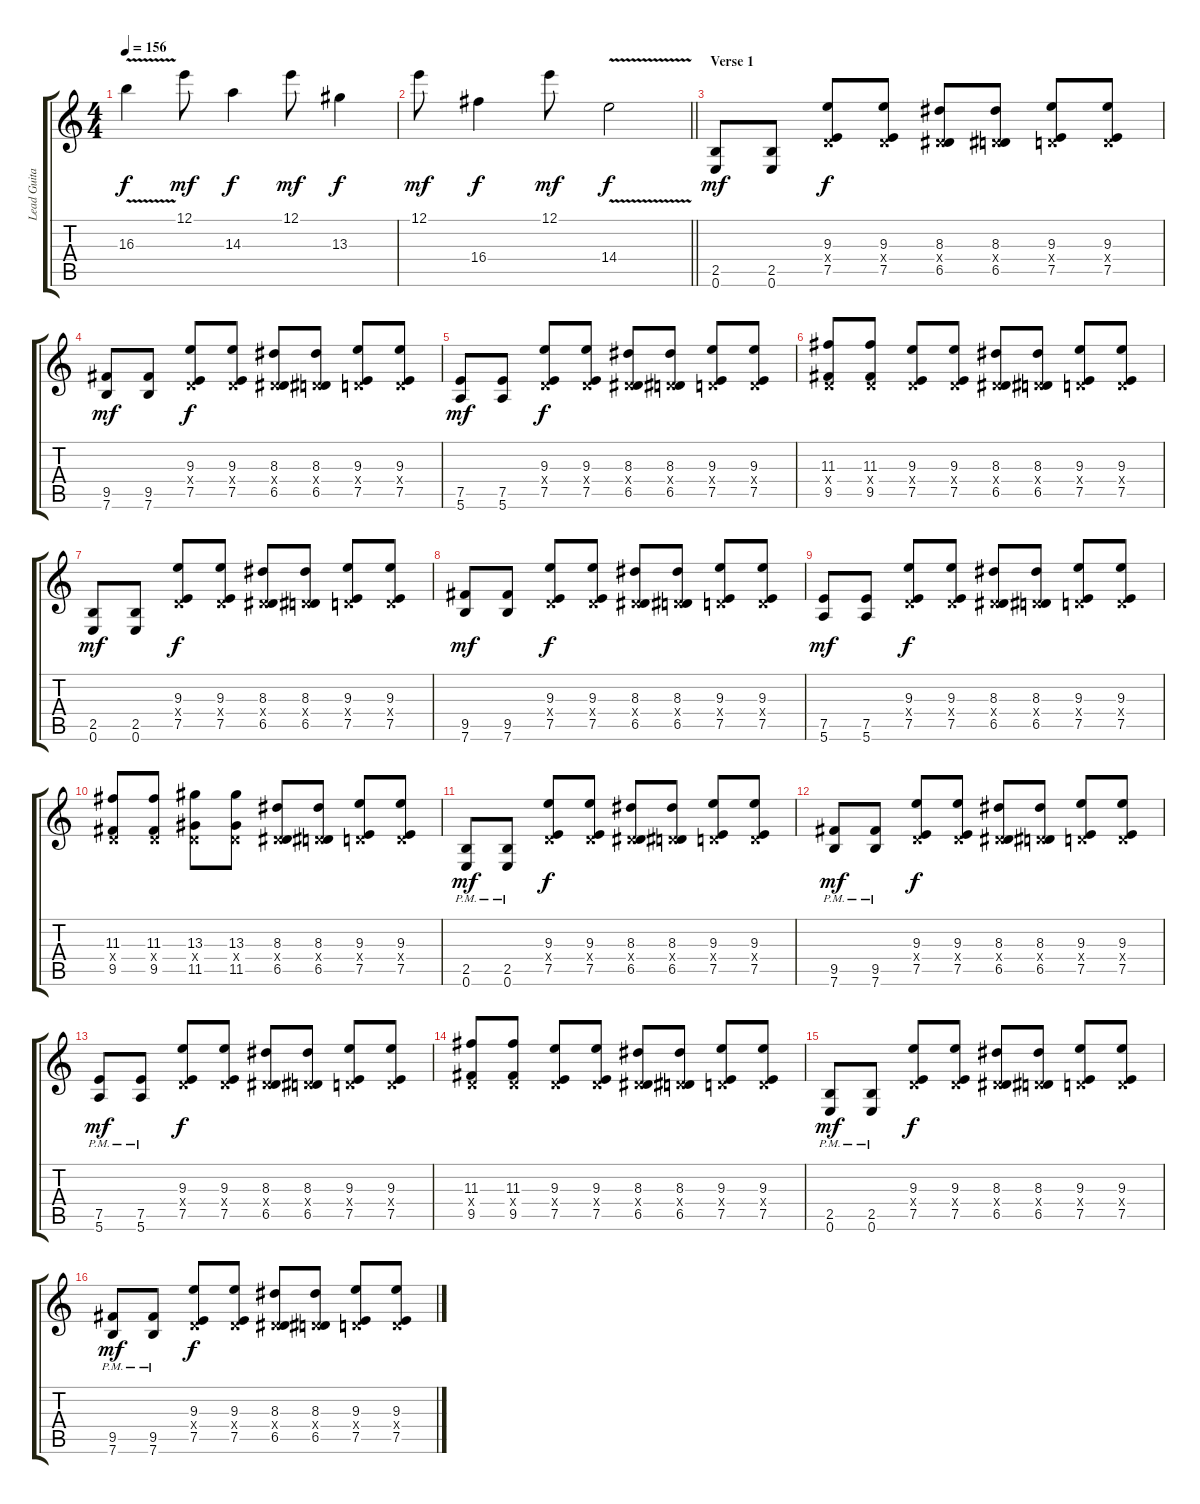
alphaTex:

\track ("Lead Guitar 1" "Lead Guita") {instrument distortionguitar}
\staff {score tabs}
\tuning (E4 B3 G3 D3 A2 E2) {hide}
\ts (4 4)
\tempo 156
\clef g2
\ks c
16.3{v}.4{dy f} 12.1.8{dy mf} 14.3.4{dy f} 12.1.8{dy mf} 13.3.4{dy f} |
\barLineRight lightlight
12.1.8{dy mf} 16.4.4{dy f} 12.1.8{dy mf} 14.4{v}.2{dy f} |
\section ("" "Verse 1")
(2.5 0.6).8{dy mf} (2.5 0.6).8 (9.3 0.4{x} 7.5).8{dy f} (9.3 0.4{x} 7.5).8 (8.3 0.4{x} 6.5).8 (8.3 0.4{x} 6.5).8 (9.3 0.4{x} 7.5).8 (9.3 0.4{x} 7.5).8 |
(9.5 7.6).8{dy mf} (9.5 7.6).8 (9.3 0.4{x} 7.5).8{dy f} (9.3 0.4{x} 7.5).8 (8.3 0.4{x} 6.5).8 (8.3 0.4{x} 6.5).8 (9.3 0.4{x} 7.5).8 (9.3 0.4{x} 7.5).8 |
(7.5 5.6).8{dy mf} (7.5 5.6).8 (9.3 0.4{x} 7.5).8{dy f} (9.3 0.4{x} 7.5).8 (8.3 0.4{x} 6.5).8 (8.3 0.4{x} 6.5).8 (9.3 0.4{x} 7.5).8 (9.3 0.4{x} 7.5).8 |
(11.3 0.4{x} 9.5).8 (11.3 0.4{x} 9.5).8 (9.3 0.4{x} 7.5).8 (9.3 0.4{x} 7.5).8 (8.3 0.4{x} 6.5).8 (8.3 0.4{x} 6.5).8 (9.3 0.4{x} 7.5).8 (9.3 0.4{x} 7.5).8 |
(2.5 0.6).8{dy mf} (2.5 0.6).8 (9.3 0.4{x} 7.5).8{dy f} (9.3 0.4{x} 7.5).8 (8.3 0.4{x} 6.5).8 (8.3 0.4{x} 6.5).8 (9.3 0.4{x} 7.5).8 (9.3 0.4{x} 7.5).8 |
(9.5 7.6).8{dy mf} (9.5 7.6).8 (9.3 0.4{x} 7.5).8{dy f} (9.3 0.4{x} 7.5).8 (8.3 0.4{x} 6.5).8 (8.3 0.4{x} 6.5).8 (9.3 0.4{x} 7.5).8 (9.3 0.4{x} 7.5).8 |
(7.5 5.6).8{dy mf} (7.5 5.6).8 (9.3 0.4{x} 7.5).8{dy f} (9.3 0.4{x} 7.5).8 (8.3 0.4{x} 6.5).8 (8.3 0.4{x} 6.5).8 (9.3 0.4{x} 7.5).8 (9.3 0.4{x} 7.5).8 |
(11.3 0.4{x} 9.5).8 (11.3 0.4{x} 9.5).8 (13.3 0.4{x} 11.5).8 (13.3 0.4{x} 11.5).8 (8.3 0.4{x} 6.5).8 (8.3 0.4{x} 6.5).8 (9.3 0.4{x} 7.5).8 (9.3 0.4{x} 7.5).8 |
(2.5{pm} 0.6{pm}).8{dy mf} (2.5{pm} 0.6{pm}).8 (9.3 0.4{x} 7.5).8{dy f} (9.3 0.4{x} 7.5).8 (8.3 0.4{x} 6.5).8 (8.3 0.4{x} 6.5).8 (9.3 0.4{x} 7.5).8 (9.3 0.4{x} 7.5).8 |
(9.5{pm} 7.6{pm}).8{dy mf} (9.5{pm} 7.6{pm}).8 (9.3 0.4{x} 7.5).8{dy f} (9.3 0.4{x} 7.5).8 (8.3 0.4{x} 6.5).8 (8.3 0.4{x} 6.5).8 (9.3 0.4{x} 7.5).8 (9.3 0.4{x} 7.5).8 |
(7.5{pm} 5.6{pm}).8{dy mf} (7.5{pm} 5.6{pm}).8 (9.3 0.4{x} 7.5).8{dy f} (9.3 0.4{x} 7.5).8 (8.3 0.4{x} 6.5).8 (8.3 0.4{x} 6.5).8 (9.3 0.4{x} 7.5).8 (9.3 0.4{x} 7.5).8 |
(11.3 0.4{x} 9.5).8 (11.3 0.4{x} 9.5).8 (9.3 0.4{x} 7.5).8 (9.3 0.4{x} 7.5).8 (8.3 0.4{x} 6.5).8 (8.3 0.4{x} 6.5).8 (9.3 0.4{x} 7.5).8 (9.3 0.4{x} 7.5).8 |
(2.5{pm} 0.6{pm}).8{dy mf} (2.5{pm} 0.6{pm}).8 (9.3 0.4{x} 7.5).8{dy f} (9.3 0.4{x} 7.5).8 (8.3 0.4{x} 6.5).8 (8.3 0.4{x} 6.5).8 (9.3 0.4{x} 7.5).8 (9.3 0.4{x} 7.5).8 |
(9.5{pm} 7.6{pm}).8{dy mf} (9.5{pm} 7.6{pm}).8 (9.3 0.4{x} 7.5).8{dy f} (9.3 0.4{x} 7.5).8 (8.3 0.4{x} 6.5).8 (8.3 0.4{x} 6.5).8 (9.3 0.4{x} 7.5).8 (9.3 0.4{x} 7.5).8
